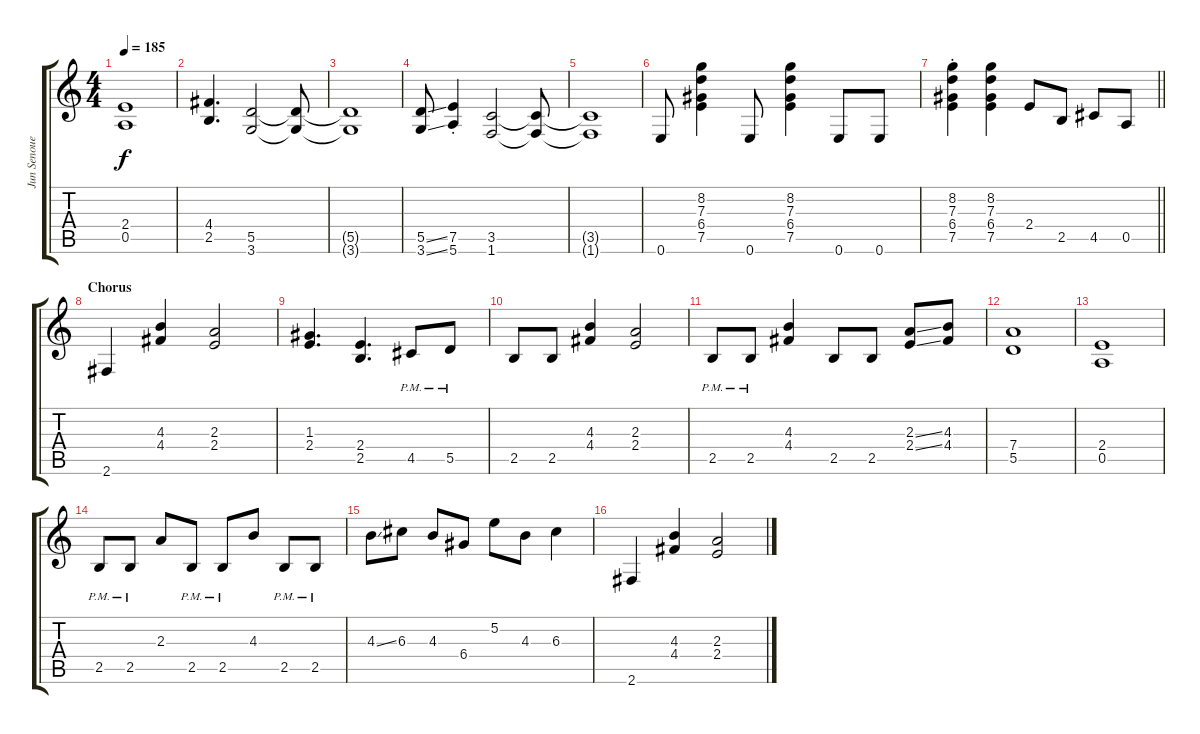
\track ("Jun Senoue" "Jun Senoue") {instrument distortionguitar}
\staff {score tabs}
\tuning (E4 B3 G3 D3 A2 E2) {hide}
\ts (4 4)
\tempo 185
\clef g2
\ks c
(2.4 0.5).1{dy f} |
(4.4 2.5).4{d} (5.5 3.6).2 (5.5{t} 3.6{t}).8 |
(5.5{t} 3.6{t}).1 |
(5.5{ss} 3.6{ss}).8 (7.5 5.6{st}).4 (3.5 1.6).2 (3.5{t} 1.6{t}).8 |
(3.5{t} 1.6{t}).1 |
0.6.8 (8.2 7.3 6.4 7.5).4 0.6.8 (8.2 7.3 6.4 7.5).4 0.6.8 0.6.8 |
\barLineRight lightlight
(8.2 7.3 6.4 7.5{st}).4 (8.2 7.3 6.4 7.5).4 2.4.8 2.5.8 4.5.8 0.5.8 |
\section ("" "Chorus")
2.6.4 (4.3 4.4).4 (2.3 2.4).2 |
(1.3 2.4).4{d} (2.4 2.5).4{d} 4.5{pm}.8 5.5{pm}.8 |
2.5.8 2.5.8 (4.3 4.4).4 (2.3 2.4).2 |
2.5{pm}.8 2.5{pm}.8 (4.3 4.4).4 2.5.8 2.5.8 (2.3{ss} 2.4{ss}).8 (4.3 4.4).8 |
(7.4 5.5).1 |
(2.4 0.5).1 |
2.5{pm}.8 2.5{pm}.8 2.3.8 2.5{pm}.8 2.5{pm}.8 4.3.8 2.5{pm}.8 2.5{pm}.8 |
4.3{ss}.8 6.3.8 4.3.8 6.4.8 5.2.8 4.3.8 6.3.4 |
2.6.4 (4.3 4.4).4 (2.3 2.4).2
